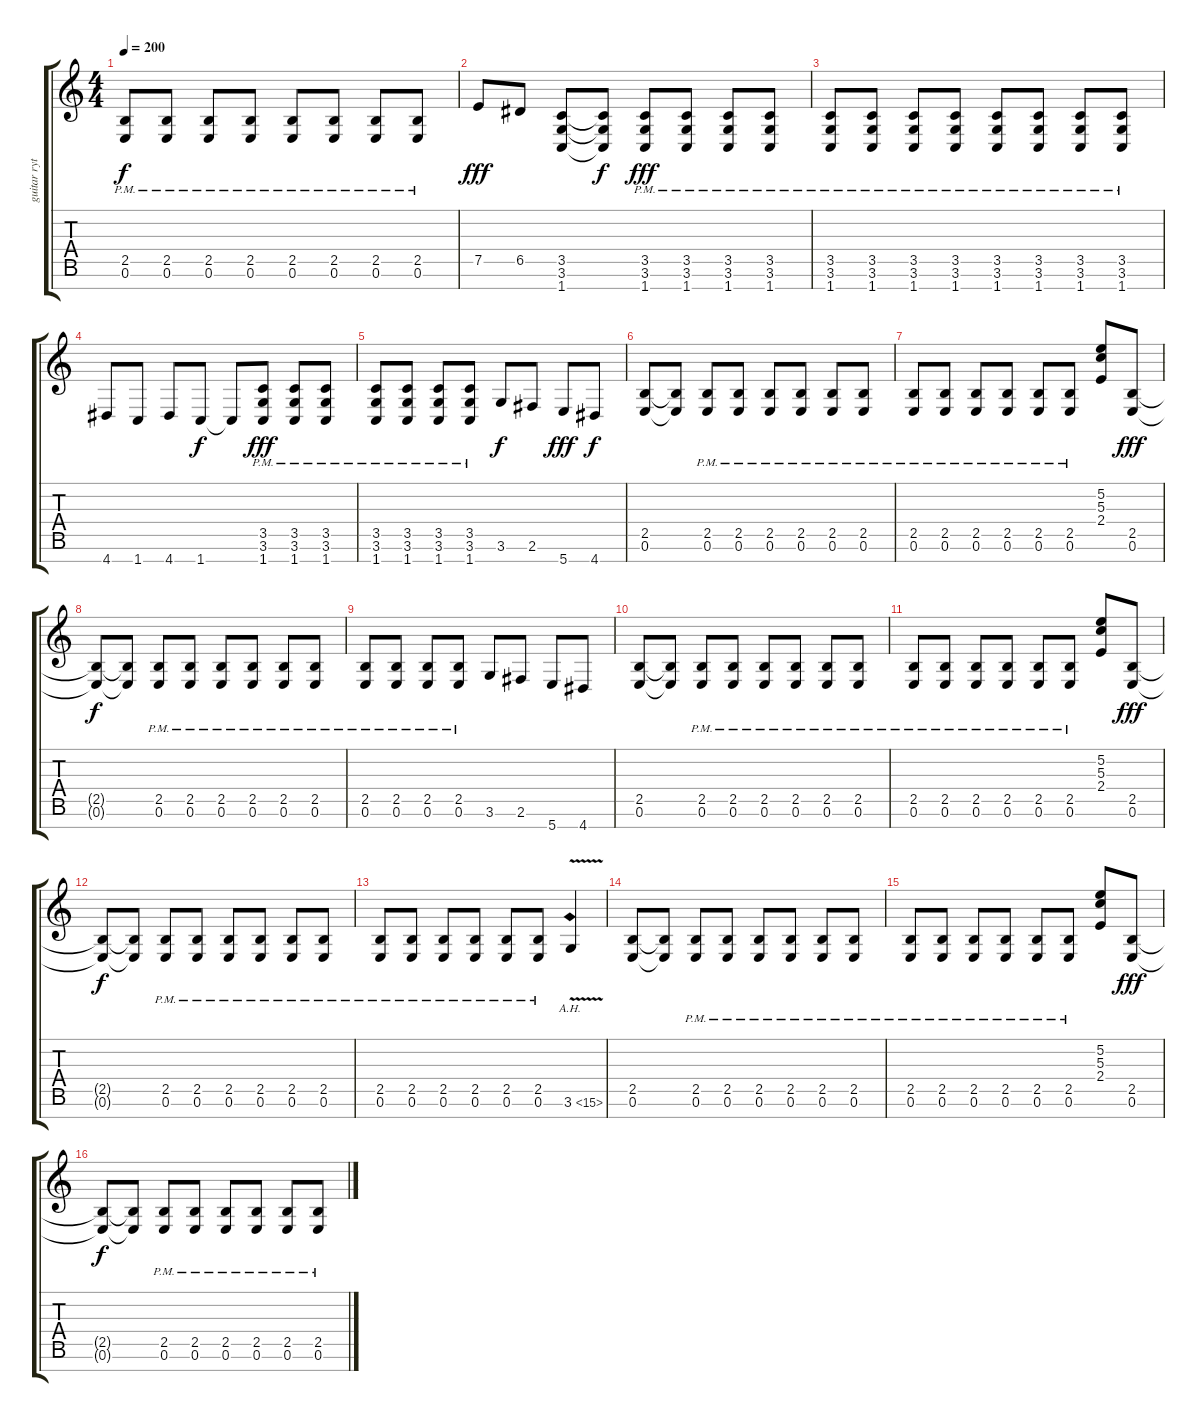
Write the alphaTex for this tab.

\track ("guitar rythm 1" "guitar ryt") {instrument distortionguitar}
\staff {score tabs}
\tuning (E4 B3 G3 D3 A2 E2 B1) {hide}
\ts (4 4)
\tempo 200
\clef g2
\ks c
(2.5{pm} 0.6{pm}).8{dy f} (2.5{pm} 0.6{pm}).8 (2.5{pm} 0.6{pm}).8 (2.5{pm} 0.6{pm}).8 (2.5{pm} 0.6{pm}).8 (2.5{pm} 0.6{pm}).8 (2.5{pm} 0.6{pm}).8 (2.5{pm} 0.6{pm}).8 |
7.5.8{dy fff} 6.5.8 (3.5 3.6 1.7).8 (3.5{t} 3.6{t} 1.7{t}).8{dy f} (3.5{pm} 3.6{pm} 1.7).8{dy fff} (3.5{pm} 3.6{pm} 1.7).8 (3.5{pm} 3.6{pm} 1.7).8 (3.5{pm} 3.6{pm} 1.7).8 |
(3.5{pm} 3.6{pm} 1.7).8 (3.5{pm} 3.6{pm} 1.7).8 (3.5{pm} 3.6{pm} 1.7).8 (3.5{pm} 3.6{pm} 1.7).8 (3.5{pm} 3.6{pm} 1.7).8 (3.5{pm} 3.6{pm} 1.7).8 (3.5{pm} 3.6{pm} 1.7).8 (3.5{pm} 3.6{pm} 1.7).8 |
4.7.8 1.7.8 4.7.8 1.7.8{dy f} 1.7{t}.8 (3.5{pm} 3.6{pm} 1.7).8{dy fff} (3.5{pm} 3.6{pm} 1.7).8 (3.5{pm} 3.6{pm} 1.7).8 |
(3.5{pm} 3.6{pm} 1.7).8 (3.5{pm} 3.6{pm} 1.7).8 (3.5{pm} 3.6{pm} 1.7).8 (3.5{pm} 3.6{pm} 1.7).8 3.6.8{dy f} 2.6.8 5.7.8{dy fff} 4.7.8{dy f} |
(2.5 0.6).8 (2.5{t} 0.6{t}).8 (2.5{pm} 0.6{pm}).8 (2.5{pm} 0.6{pm}).8 (2.5{pm} 0.6{pm}).8 (2.5{pm} 0.6{pm}).8 (2.5{pm} 0.6{pm}).8 (2.5{pm} 0.6{pm}).8 |
(2.5{pm} 0.6{pm}).8 (2.5{pm} 0.6{pm}).8 (2.5{pm} 0.6{pm}).8 (2.5{pm} 0.6{pm}).8 (2.5{pm} 0.6{pm}).8 (2.5{pm} 0.6{pm}).8 (5.2 5.3 2.4).8 (2.5 0.6).8{dy fff} |
(2.5{t} 0.6{t}).8{dy f} (2.5{t} 0.6{t}).8 (2.5{pm} 0.6{pm}).8 (2.5{pm} 0.6{pm}).8 (2.5{pm} 0.6{pm}).8 (2.5{pm} 0.6{pm}).8 (2.5{pm} 0.6{pm}).8 (2.5{pm} 0.6{pm}).8 |
(2.5{pm} 0.6{pm}).8 (2.5{pm} 0.6{pm}).8 (2.5{pm} 0.6{pm}).8 (2.5{pm} 0.6{pm}).8 3.6.8 2.6.8 5.7.8 4.7.8 |
(2.5 0.6).8 (2.5{t} 0.6{t}).8 (2.5{pm} 0.6{pm}).8 (2.5{pm} 0.6{pm}).8 (2.5{pm} 0.6{pm}).8 (2.5{pm} 0.6{pm}).8 (2.5{pm} 0.6{pm}).8 (2.5{pm} 0.6{pm}).8 |
(2.5{pm} 0.6{pm}).8 (2.5{pm} 0.6{pm}).8 (2.5{pm} 0.6{pm}).8 (2.5{pm} 0.6{pm}).8 (2.5{pm} 0.6{pm}).8 (2.5{pm} 0.6{pm}).8 (5.2 5.3 2.4).8 (2.5 0.6).8{dy fff} |
(2.5{t} 0.6{t}).8{dy f} (2.5{t} 0.6{t}).8 (2.5{pm} 0.6{pm}).8 (2.5{pm} 0.6{pm}).8 (2.5{pm} 0.6{pm}).8 (2.5{pm} 0.6{pm}).8 (2.5{pm} 0.6{pm}).8 (2.5{pm} 0.6{pm}).8 |
(2.5{pm} 0.6{pm}).8 (2.5{pm} 0.6{pm}).8 (2.5{pm} 0.6{pm}).8 (2.5{pm} 0.6{pm}).8 (2.5{pm} 0.6{pm}).8 (2.5{pm} 0.6{pm}).8 3.6{ah 12 v}.4 |
(2.5 0.6).8 (2.5{t} 0.6{t}).8 (2.5{pm} 0.6{pm}).8 (2.5{pm} 0.6{pm}).8 (2.5{pm} 0.6{pm}).8 (2.5{pm} 0.6{pm}).8 (2.5{pm} 0.6{pm}).8 (2.5{pm} 0.6{pm}).8 |
(2.5{pm} 0.6{pm}).8 (2.5{pm} 0.6{pm}).8 (2.5{pm} 0.6{pm}).8 (2.5{pm} 0.6{pm}).8 (2.5{pm} 0.6{pm}).8 (2.5{pm} 0.6{pm}).8 (5.2 5.3 2.4).8 (2.5 0.6).8{dy fff} |
(2.5{t} 0.6{t}).8{dy f} (2.5{t} 0.6{t}).8 (2.5{pm} 0.6{pm}).8 (2.5{pm} 0.6{pm}).8 (2.5{pm} 0.6{pm}).8 (2.5{pm} 0.6{pm}).8 (2.5{pm} 0.6{pm}).8 (2.5{pm} 0.6{pm}).8
